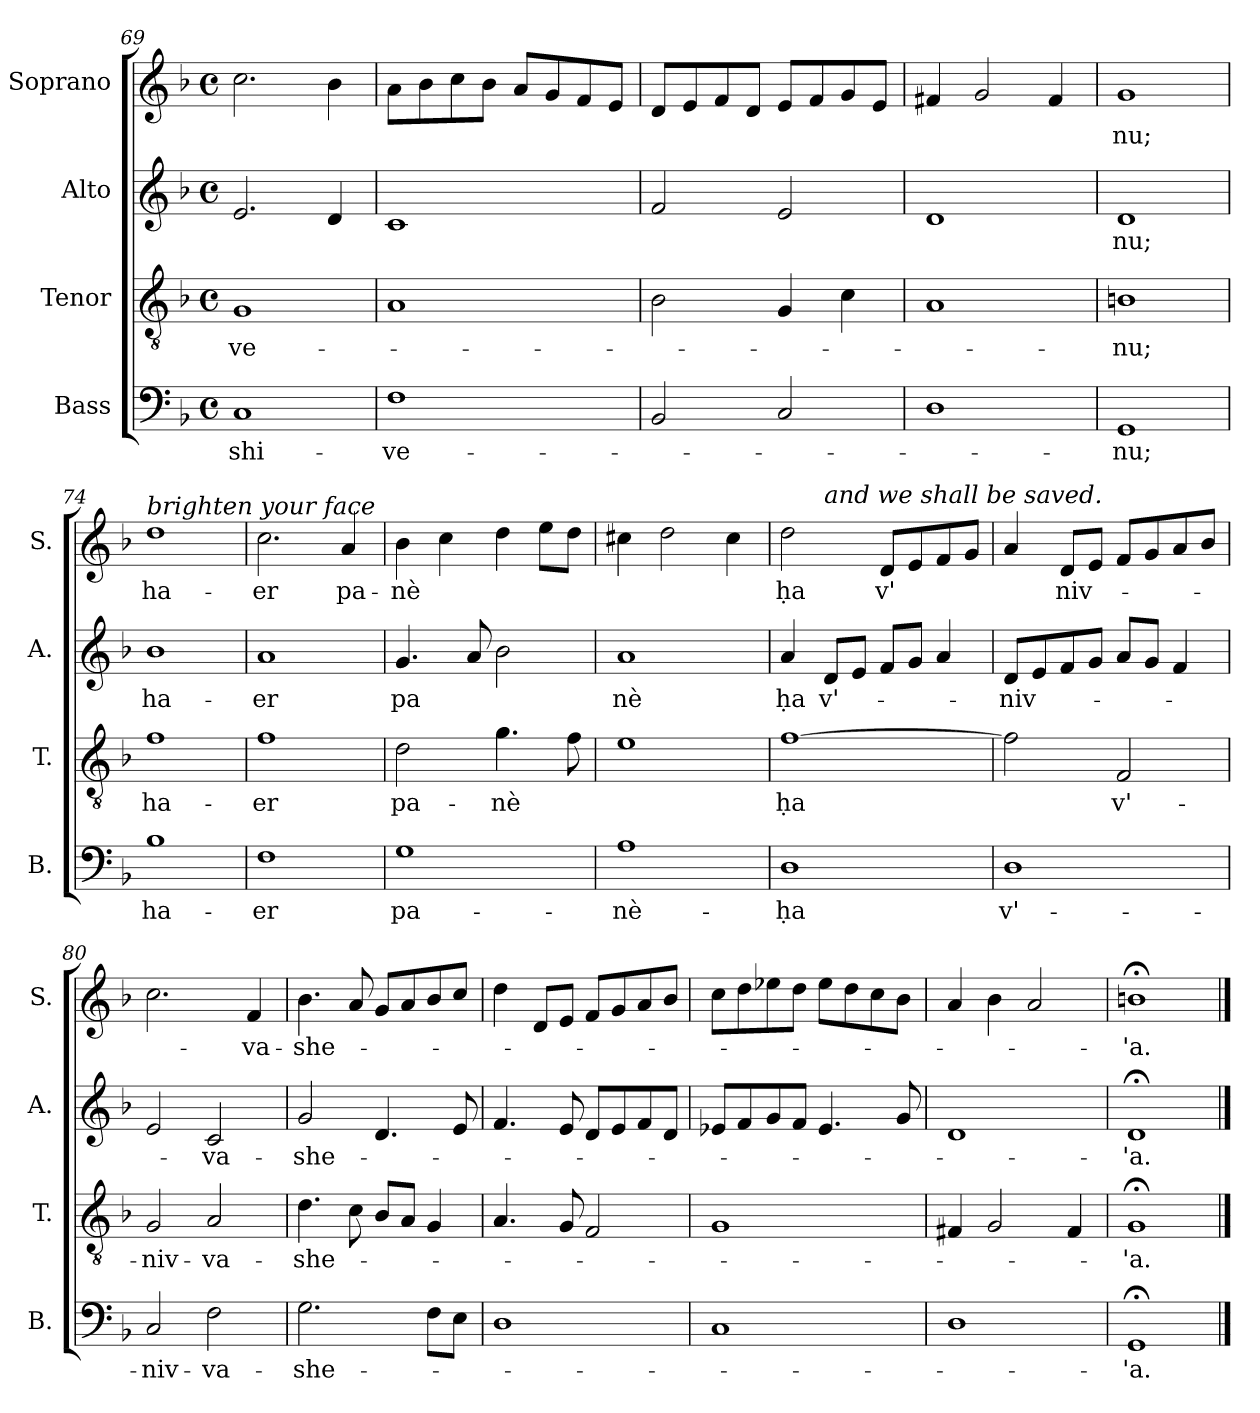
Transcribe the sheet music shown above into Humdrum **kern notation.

**kern	**text	**kern	**text	**kern	**text	**kern	**text
*part4	*part4	*part3	*part3	*part2	*part2	*part1	*part1
*staff4	*staff4	*staff3	*staff3	*staff2	*staff2	*staff1	*staff1
*I"Bass	*	*I"Tenor	*	*I"Alto	*	*I"Soprano	*
*I'B.	*	*I'T.	*	*I'A.	*	*I'S.	*
*clefF4	*	*clefGv2	*	*clefG2	*	*clefG2	*
*k[b-]	*	*k[b-]	*	*k[b-]	*	*k[b-]	*
*M4/4	*	*M4/4	*	*M4/4	*	*M4/4	*
*met(c)	*	*met(c)	*	*met(c)	*	*met(c)	*
=69	=69	=69	=69	=69	=69	=69	=69
!	!LO:LY:b	!	!LO:LY:b	!	!	!	!
1C	shi-	1G	-ve-	2.e/	.	2.cc\	.
.	.	.	.	4d/	.	4b-\	.
=70	=70	=70	=70	=70	=70	=70	=70
!	!LO:LY:b	!	!	!	!	!	!
1F	-ve-	1A	.	1c	.	8a\L	.
.	.	.	.	.	.	8b-\	.
.	.	.	.	.	.	8cc\	.
.	.	.	.	.	.	8b-\J	.
.	.	.	.	.	.	8a/L	.
.	.	.	.	.	.	8g/	.
.	.	.	.	.	.	8f/	.
.	.	.	.	.	.	8e/J	.
=71	=71	=71	=71	=71	=71	=71	=71
2BB-/	.	2B-\	.	2f/	.	8d/L	.
.	.	.	.	.	.	8e/	.
.	.	.	.	.	.	8f/	.
.	.	.	.	.	.	8d/J	.
2C/	.	4G/	.	2e/	.	8e/L	.
.	.	.	.	.	.	8f/	.
.	.	4c\	.	.	.	8g/	.
.	.	.	.	.	.	8e/J	.
!!LO:PB:g=z
=72	=72	=72	=72	=72	=72	=72	=72
1D	.	1A	.	1d	.	4f#X/	.
.	.	.	.	.	.	2g/	.
.	.	.	.	.	.	4f#/	.
=73	=73	=73	=73	=73	=73	=73	=73
!	!LO:LY:b	!	!LO:LY:b	!	!LO:LY:b	!	!LO:LY:b
1GG	-nu;	1Bn	-nu;	1d	-nu;	1g	-nu;
=74	=74	=74	=74	=74	=74	=74	=74
!	!	!	!	!	!	!LO:TX:a:i:t=brighten your face	!
!	!LO:LY:b	!	!LO:LY:b	!	!LO:LY:b	!	!LO:LY:b
1B-	ha-	1f	ha-	1b-	ha-	1dd	ha-
=75	=75	=75	=75	=75	=75	=75	=75
!	!LO:LY:b	!	!LO:LY:b	!	!LO:LY:b	!	!LO:LY:b
1F	-er	1f	-er	1a	-er	2.cc\	-er
!	!	!	!	!	!	!	!LO:LY:b
.	.	.	.	.	.	4a/	pa-
=76	=76	=76	=76	=76	=76	=76	=76
!	!LO:LY:b	!	!LO:LY:b	!	!LO:LY:b	!	!LO:LY:b
1G	pa-	2d\	pa-	4.g/	pa	4b-\	-nè
.	.	.	.	.	.	4cc\	.
.	.	.	.	8a/	.	.	.
!	!	!	!LO:LY:b	!	!	!	!
.	.	4.g\	-nè	2b-\	.	4dd\	.
.	.	.	.	.	.	8ee\L	.
.	.	8f\	.	.	.	8dd\J	.
=77	=77	=77	=77	=77	=77	=77	=77
!	!LO:LY:b	!	!	!	!LO:LY:b	!	!
1A	-nè-	1e	.	1a	nè	4cc#X\	.
.	.	.	.	.	.	2dd\	.
.	.	.	.	.	.	4cc#\	.
=78	=78	=78	=78	=78	=78	=78	=78
!	!LO:LY:b	!	!LO:LY:b	!	!LO:LY:b	!	!LO:LY:b
*	*	*	*	*	*	*^	*
1D	-ḥa	[1f	ḥa	4a/	-ḥa	2dd\	4ryy	-ḥa
!	!	!	!	!	!	!	!LO:TX:a:i:t=and we shall be saved.	!
!	!	!	!	!	!LO:LY:b	!	!	!
.	.	.	.	8d/L	v'-	.	2.ryy	.
.	.	.	.	8e/J	.	.	.	.
!	!	!	!	!	!	!	!	!LO:LY:b
.	.	.	.	8f/L	.	8d/L	.	v'
.	.	.	.	8g/J	.	8e/	.	.
.	.	.	.	4a/	.	8f/	.	.
.	.	.	.	.	.	8g/J	.	.
=79	=79	=79	=79	=79	=79	=79	=79	=79
!	!LO:LY:b	!	!	!	!LO:LY:b	!	!	!
*	*	*	*	*	*	*v	*v	*
1D	v'-	2f\]	.	8d/L	-niv-	4a/	.
.	.	.	.	8e/	.	.	.
!	!	!	!	!	!	!	!LO:LY:b
.	.	.	.	8f/	.	8d/L	niv-
.	.	.	.	8g/J	.	8e/J	.
!	!	!	!LO:LY:b	!	!	!	!
.	.	2F/	v'-	8a/L	.	8f/L	.
.	.	.	.	8g/J	.	8g/	.
.	.	.	.	4f/	.	8a/	.
.	.	.	.	.	.	8b-/J	.
!!LO:LB:g=z
=80	=80	=80	=80	=80	=80	=80	=80
!	!LO:LY:b	!	!LO:LY:b	!	!	!	!
2C/	-niv-	2G/	-niv-	2e/	.	2.cc\	.
!	!LO:LY:b	!	!LO:LY:b	!	!LO:LY:b	!	!
2F\	-va-	2A/	-va-	2c/	-va-	.	.
!	!	!	!	!	!	!	!LO:LY:b
.	.	.	.	.	.	4f/	-va-
=81	=81	=81	=81	=81	=81	=81	=81
!	!LO:LY:b	!	!LO:LY:b	!	!LO:LY:b	!	!LO:LY:b
2.G\	-she-	4.d\	-she-	2g/	-she-	4.b-\	-she-
.	.	8c\	.	.	.	8a/	.
.	.	8B-/L	.	4.d/	.	8g/L	.
.	.	8A/J	.	.	.	8a/	.
8F\L	.	4G/	.	.	.	8b-/	.
8E\J	.	.	.	8e/	.	8cc/J	.
=82	=82	=82	=82	=82	=82	=82	=82
1D	.	4.A/	.	4.f/	.	4dd\	.
.	.	.	.	.	.	8d/L	.
.	.	8G/	.	8e/	.	8e/J	.
.	.	2F/	.	8d/L	.	8f/L	.
.	.	.	.	8e/	.	8g/	.
.	.	.	.	8f/	.	8a/	.
.	.	.	.	8d/J	.	8b-/J	.
=83	=83	=83	=83	=83	=83	=83	=83
1C	.	1G	.	8e-X/L	.	8cc\L	.
.	.	.	.	8f/	.	8dd\	.
.	.	.	.	8g/	.	8ee-X\	.
.	.	.	.	8f/J	.	8dd\J	.
.	.	.	.	4.e-/	.	8ee-\L	.
.	.	.	.	.	.	8dd\	.
.	.	.	.	.	.	8cc\	.
.	.	.	.	8g/	.	8b-\J	.
=84	=84	=84	=84	=84	=84	=84	=84
1D	.	4F#X/	.	1d	.	4a/	.
.	.	2G/	.	.	.	4b-\	.
.	.	.	.	.	.	2a/	.
.	.	4F#/	.	.	.	.	.
=85	=85	=85	=85	=85	=85	=85	=85
!	!LO:LY:b	!	!LO:LY:b	!	!LO:LY:b	!	!LO:LY:b
1GG;<	-'a.	1G;<	-'a.	1d;<	-'a.	1bn;<	-'a.
==	==	==	==	==	==	==	==
*-	*-	*-	*-	*-	*-	*-	*-
